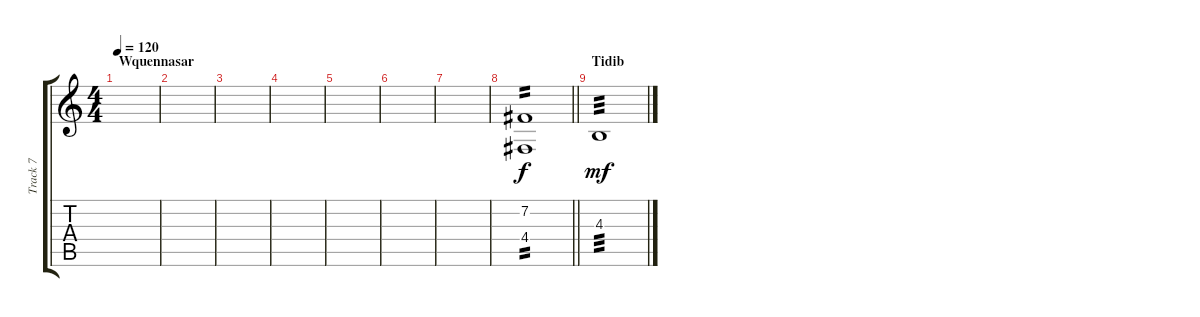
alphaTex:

\track ("Track 7" "Track 7") {instrument synthstrings1}
\staff {score tabs}
\tuning (E4 B3 G3 D3 A2 E2) {hide}
\ts (4 4)
\section ("" "Wquennasar")
\tempo 120
\clef g2
\ks c
|
|
|
|
|
|
|
\barLineRight lightlight
(7.2 4.4).1{tp 2} |
\section ("" "Tidib")
4.3.1{tp 3 dy mf}
